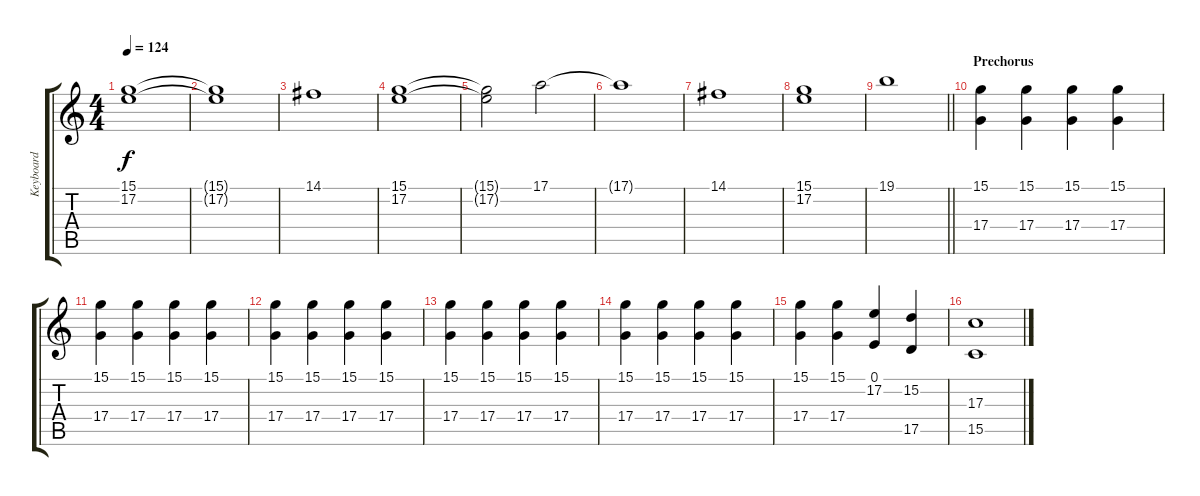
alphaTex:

\track ("Keyboard" "Keyboard") {instrument synthstrings1}
\staff {score tabs}
\tuning (E4 B3 G3 D3 A2 E2) {hide}
\ts (4 4)
\tempo 124
\clef g2
\ks c
(15.1{t} 17.2{t}).1{dy f} |
(15.1{t} 17.2{t}).1 |
14.1.1 |
(15.1 17.2).1 |
(15.1{t} 17.2{t}).2 17.1.2 |
17.1{t}.1 |
14.1.1 |
(15.1 17.2).1 |
\barLineRight lightlight
19.1.1 |
\section ("" "Prechorus")
(15.1 17.4).4 (15.1 17.4).4 (15.1 17.4).4 (15.1 17.4).4 |
(15.1 17.4).4 (15.1 17.4).4 (15.1 17.4).4 (15.1 17.4).4 |
(15.1 17.4).4 (15.1 17.4).4 (15.1 17.4).4 (15.1 17.4).4 |
(15.1 17.4).4 (15.1 17.4).4 (15.1 17.4).4 (15.1 17.4).4 |
(15.1 17.4).4 (15.1 17.4).4 (15.1 17.4).4 (15.1 17.4).4 |
(15.1 17.4).4 (15.1 17.4).4 (0.1 17.2).4 (15.2 17.5).4 |
(17.3 15.5).1
